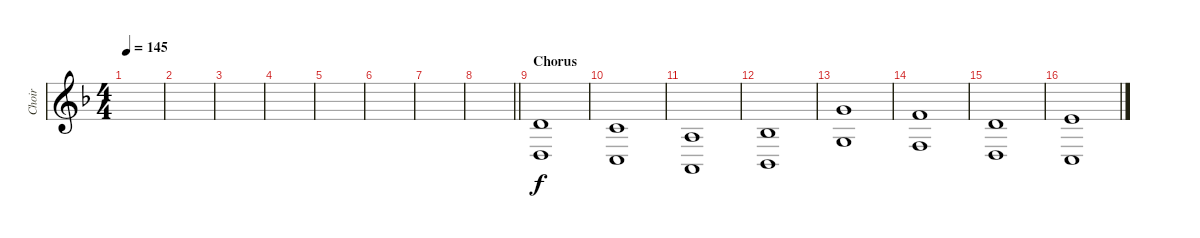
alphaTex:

\track ("Choir" "Choir") {instrument choiraahs}
\staff {score}
\tuning (E4 B3 G3 D3 A2 D2) {hide}
\ts (4 4)
\tempo 145
\clef g2
\ks f
|
|
|
|
|
|
|
\barLineRight lightlight
|
\section ("" "Chorus")
(3.2 0.4).1 |
(1.2 3.5).1 |
(2.3 0.5).1 |
(3.3 1.5).1 |
(3.1 0.3).1 |
(1.1 3.4).1 |
(3.2 0.4).1 |
(0.1 3.5).1
